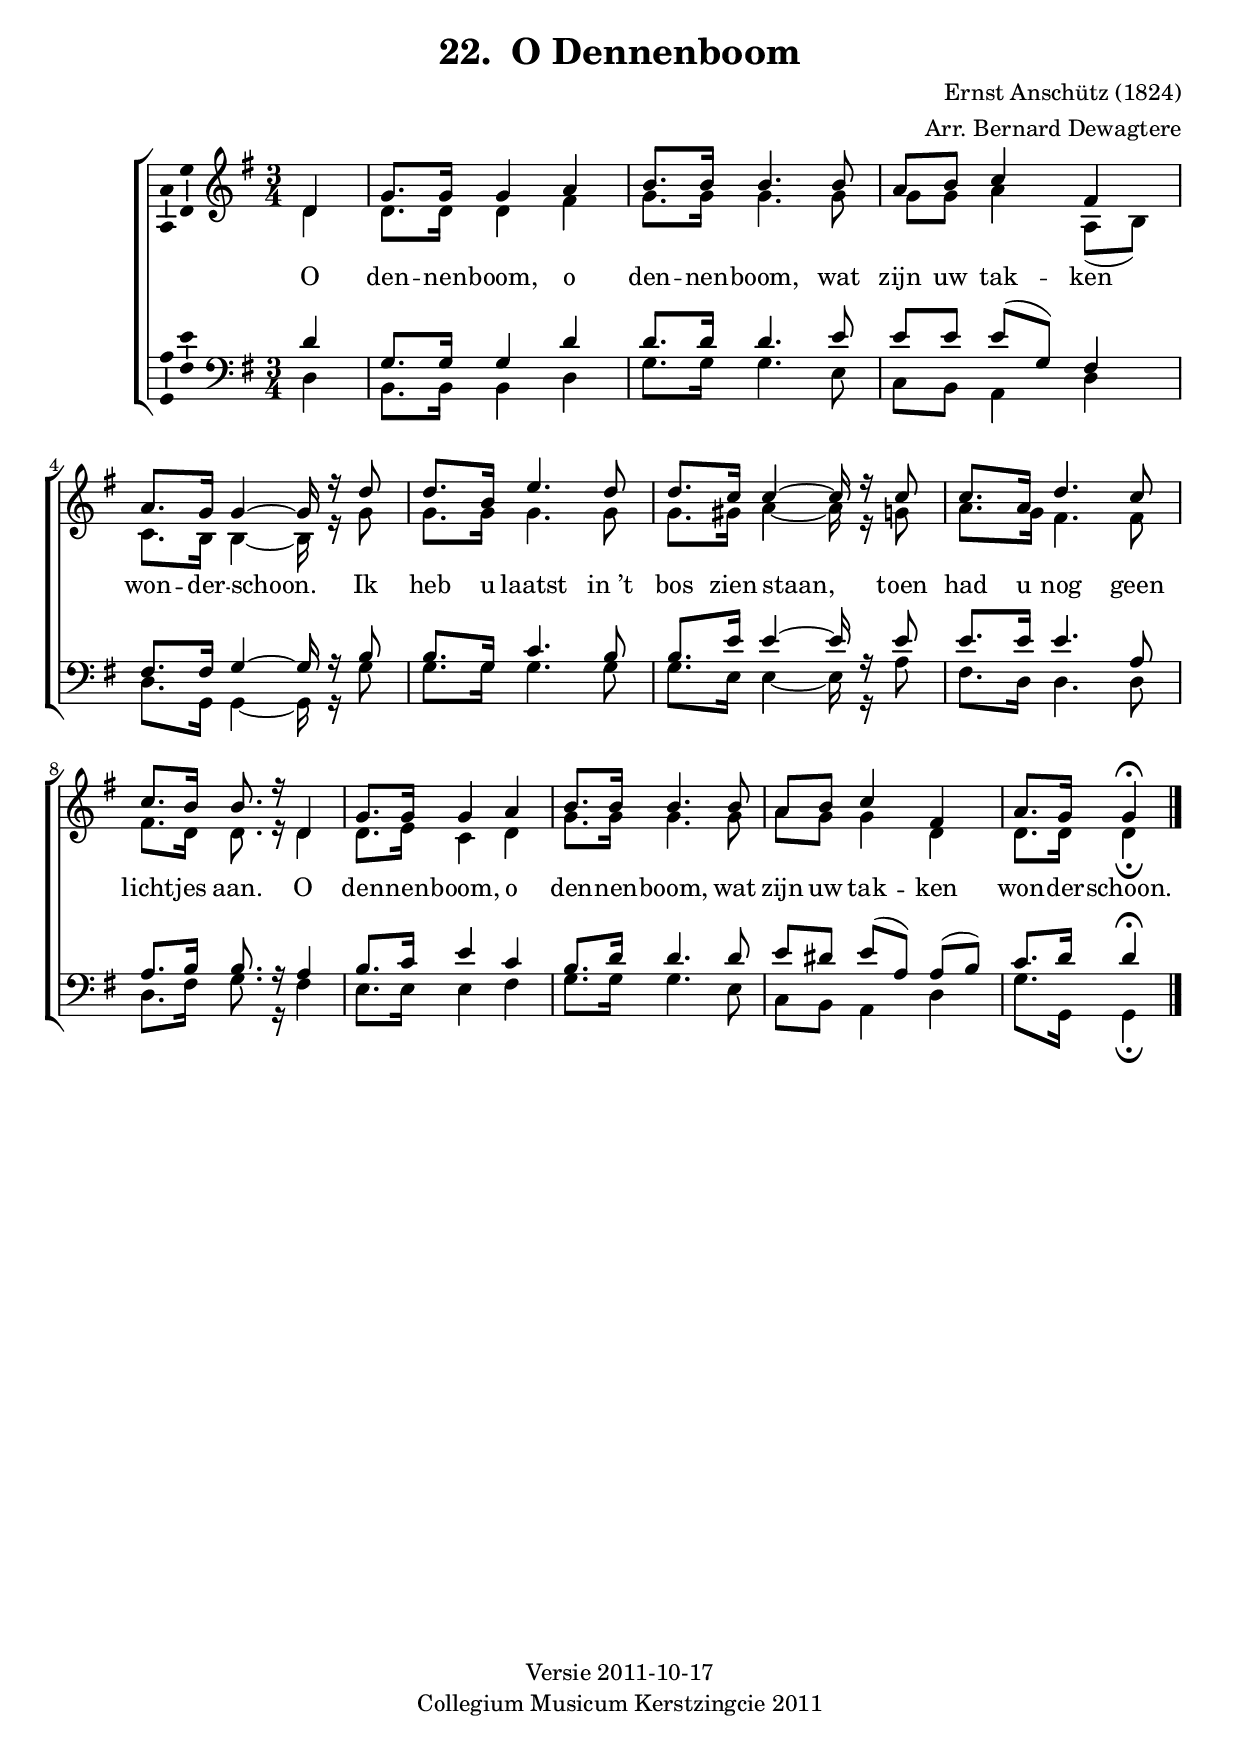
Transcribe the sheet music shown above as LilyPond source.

% vim: set fileformat=dos:
\version "2.12.3"

soprano = \relative c' {
  \key g \major
  \time 3/4
  \partial 4 d4
  % dennenboom, o
  g='8. g16 g4 a4 |
  % dennenboom, wat
  b8. b16 b4. b8 |
  % zijn  uw takken
  a8 b8 c4 fis,4 |
  % wonderschoon. Ik 
  a8. g16 g4 ~ g16 r16 d'8 |

  % heb u laatst in't
  d8. b16 e4. d8 |
  % bos zien staan, toen
  d8. c16 c4 ~ c16 r16 c8 |
  % had u nog geen
  c8. a16 d4. c8 |
  % lichtjes aan. O
  c8. b16 b8. r16 d,4 |

  % dennenboom, o
  g8. g16 g4 a4 |
  % dennenboom, wat
  b8. b16 b4. b8 |
  % zijn  uw takken
  a8 b8 c4 fis,4 |
  % wonderschoon
  a='8. g16 g4\fermata
  \bar "|."
}

sopranoVar = {
  \soprano
 %\alternative  {
 %  { % wonder-
 %    a='8. g16
 %    % Place Script \fermata inside TextScript 'fine'
 %    % -schoon
 %    \once \override Script #'script-priority = #-100
 %    \once \override TextScript  #'X-offset = #-0.8
 %    g8^\markup { \italic { "fine" } }\fermata r8 d4 
 %  }
 %  { 
 %    a'='4 g8 
 %    %\once \override TextScript #'X-align = ##LEFT
 %    r8^\markup { \center-align \italic { "D.C. al fine" } } \bar "||" }
 %}
}

alto = \relative c' {
  \key g \major
  \time 3/4
  % o
  % dennenboom, o
  % dennenboom, wat
  % zijn  uw takken
  % wonderschoon. Ik 
  \partial 4 d4
  d8. d16 d4 fis4 |
  g8. g16 g4. g8 |
  g8 g8 a4 a,8( b8) |
  c8. b16 b4 ~ b16 r16 g'8 |

  % heb u laatst in't
  % bos zien staan, toen
  % had u nog geen
  % lichtjes aan. O
  g8. g16 g4. g8 |
  g8. gis16 a4 ~ a16 r16 g8 |
  a8. g16 fis4. fis8 |
  fis8. d16 d8. r16 d4 |

  % dennenboom, o
  % dennenboom, wat
  % zijn  uw takken 
  % wonderschoon
  d8. e16 c4 d4 |
  g8. g16 g4. g8 |
  a8 g8 g4 d4 |
  d8. d16 d4\fermata
}


altoVar = \relative c' {
  \partial 4 r4 |
  d2(  fis4 ~ |
  fis2 f4
  e4 es2 |
  d2 ~ d16) r16 r8 |

  r4 c8( c'8 b4 ~ |
  b4 e,4.) r8 |
  
  r4 b8( b'8 a4 ~ |
  a4 d,4 c4 |
  b2 c4 |
  d4 g4 fis4 |
  e4 es2 |
  d4 ~ 
  % FIXME move fermata outside slur
  %\once \override Slur #'script-priority = #100
  %\once \override Script #'script-priority = #-100
  d4)\fermata
}

tenor = \relative c' {
  \key g \major
  \time 3/4
  % o
  % dennenboom, o
  % dennenboom, wat
  % zijn  uw takken
  % wonderschoon. Ik 
  \partial 4 d4 |
  g,8. g16 g4 d'4 |
  d8. d16 d4. e8 |
  e8[ e8] e8([ g,8)] fis4 |
  fis8. fis16 g4 ~ g16 r16 b8

  % heb u laatst in't
  % bos zien staan, toen
  % had u nog geen
  % lichtjes aan. O
  b8. g16 c4. b8 |
  b8. e16 e4 ~ e16 r16 e8 |
  e8. e16 e4. a,8 |
  a8. b16 b8. r16 a4

  % dennenboom, o
  % dennenboom, wat
  % zijn  uw takken
  % wonderschoon. Ik 
  b8. c16 e4 c4 |
  b8. d16 d4. d8 |
  e8[ dis8] e8([ a,8)] a8([ b8)] |
  c8. d16 d4\fermata
}

tenorVar = \relative c' {
  \partial 4 r4
  d2( e4 |
  fis2. |
  e2 a,4 ~ |
  a4 b4 ~ b16) r16 r8 |

  r4 g2( |
  gis4 a4.) r8 |

  r4 fis2( ~ |
  fis4 g4 fis4 |
  e2 es4 |
  d4 d'2 |
  c2 a4 ~ |
  a4 
  % move fermata outside slur
  %\once \override Slur #'script-priority = #100
  %\once \override Script #'script-priority = #-100
  b4\fermata)
}

bass = \relative c {
  \key g \major
  \time 3/4
  % o
  % dennenboom, o
  % dennenboom, wat
  % zijn  uw takken
  % wonderschoon. Ik 
  \partial 4 d4 |
  b8. b16 b4 d4 |
  g8. g16 g4. e8 |
  c8 b8 a4 d4 |
  d8. g,16 g4 ~ g16 r16 g'8 |

  % heb u laatst in't
  % bos zien staan, toen
  % had u nog geen
  % lichtjes aan. O
  g8. g16 g4. g8 |
  g8. e16 e4 ~ e16 r16 a8 |
  fis8. d16 d4. d8 |
  d8. fis16 g8. r16 fis4 |

  % dennenboom, o
  % dennenboom, wat
  % zijn  uw takken
  % wonderschoon. Ik 
  e8. e16 e4 fis4 |
  g8. g16 g4. e8 |
  c8 b8 a4 d4 |
  g8. g,16 g4\fermata
}

verseOneDE = \lyricmode {
  O Tan -- nen -- baum, O Tan -- nen -- baum
}
verseOneNL = \lyricmode {
  O
  den -- nen -- boom, o
  den -- nen -- boom, wat
  zijn uw tak -- ken
  won -- der -- schoon. Ik 

  heb u laatst "in ’t"
  bos zien staan, toen
  had u nog geen
  licht -- jes aan. O

  den -- nen -- boom, o
  den -- nen -- boom, wat
  zijn uw tak -- ken
  won -- der -- schoon.
}


\header {
  title = "22.  O Dennenboom"
  composer = "Ernst Anschütz (1824)"
  arranger = "Arr. Bernard Dewagtere"
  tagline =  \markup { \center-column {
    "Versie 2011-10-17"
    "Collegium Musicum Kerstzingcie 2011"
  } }
}

\score {
  \new ChoirStaff <<
    \new Staff = "upper" <<
      \clef "treble"
      \new Voice = "vSoprano" { 
        \override Ambitus #'X-offset = #2.0
        \voiceOne \soprano 
      }
      \new Voice = "vAlto" { \voiceTwo \alto }
    >>

    \new Lyrics \lyricsto "vSoprano" \verseOneNL

    \new Staff = "lower" <<
      \clef "bass"
      \new Voice = "vTenor" { 
        \override Ambitus #'X-offset = #2.0
        \voiceOne \tenor 
      }
      \new Voice = "vBass" { \voiceTwo \bass }
    >>
  >>
  \layout { 
    % We can haz ambitus to display pitch range?
    \context { \Voice 
      \consists "Ambitus_engraver"
    }
  }
}
